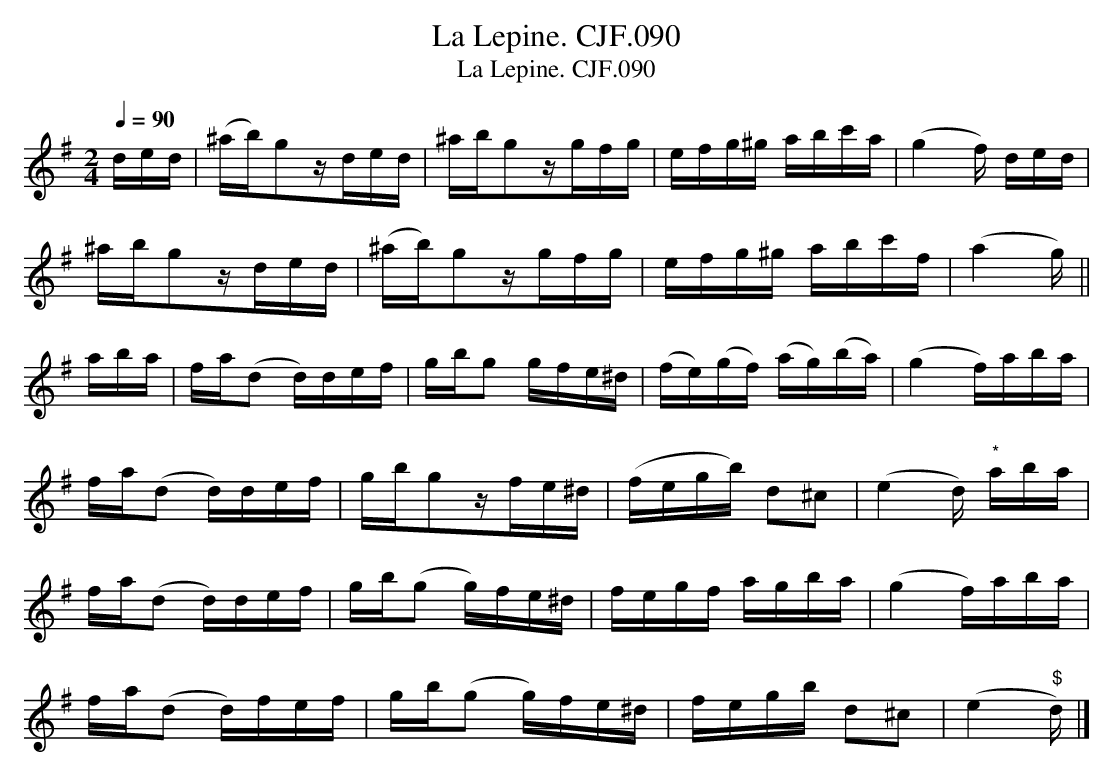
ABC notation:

X:1
T:Lepine. CJF.090, La
T:La Lepine. CJF.090
M:2/4
L:1/16
Q:1/4=90
K:G
ded|\
(^ab)g2zded|^abg2zgfg|efg^g abc'a|(g4 f) ded|
^abg2zded|(^ab)g2zgfg|efg^g abc'f|(a4 g)h||
aba|fa(d2 d)def|gbg2 gfe^d|(fe)(gf) (ag)(ba)|(g4 f)aba|
fa(d2 d)def|gbg2zfe^d|(fegb) d2^c2|(e4 d) "*"aba|
fa(d2 d)def|gb(g2 g)fe^d|fegf agba|(g4 f)aba|
fa(d2 d)fef|gb(g2 g)fe^d|fegb d2^c2|(e4"$"d)|]
